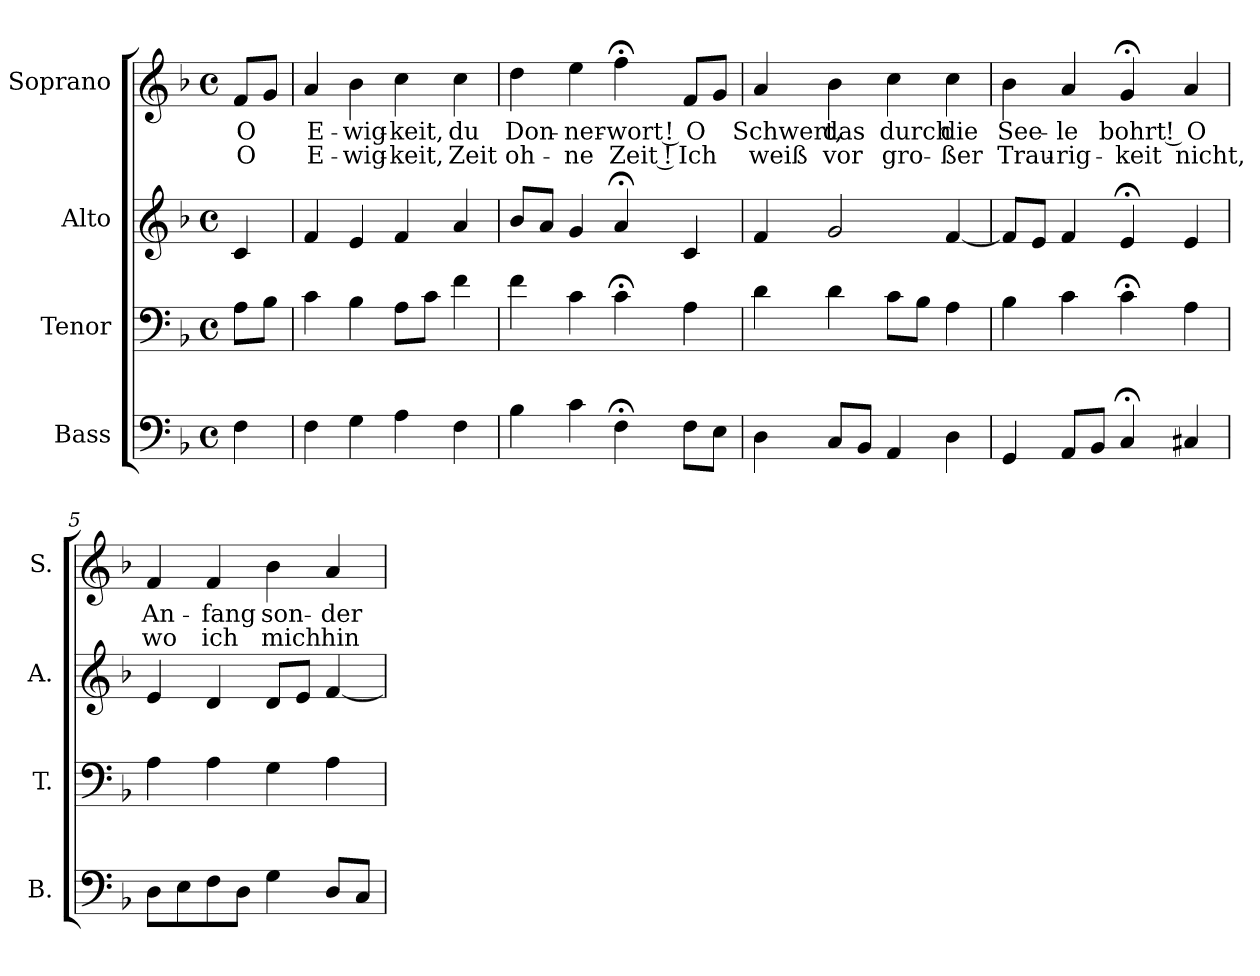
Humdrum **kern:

**kern	**kern	**kern	**kern	**text	**text
*part4	*part3	*part2	*part1	*part1	*part1
*staff4	*staff3	*staff2	*staff1	*staff1	*staff1
*I"Bass	*I"Tenor	*I"Alto	*I"Soprano	*	*
*I'B.	*I'T.	*I'A.	*I'S.	*	*
*clefF4	*clefF4	*clefG2	*clefG2	*	*
*k[b-]	*k[b-]	*k[b-]	*k[b-]	*	*
*F:	*F:	*F:	*F:	*	*
*M4/4	*M4/4	*M4/4	*M4/4	*	*
*met(c)	*met(c)	*met(c)	*met(c)	*	*
=	=	=	=	=	=
4F\	8A\L	4c/	8f/L	O	O
.	8B-\J	.	8g/J	.	.
=1	=1	=1	=1	=1	=1
4F\	4c\	4f/	4a/	E-	E-
4G\	4B-\	4e/	4b-\	-wig-	-wig-
4A\	8A\L	4f/	4cc\	-keit,	-keit,
.	8c\J	.	.	.	.
4F\	4f\	4a/	4cc\	du	Zeit
=2	=2	=2	=2	=2	=2
4B-\	4f\	8b-/L	4dd\	Don-	oh-
.	.	8a/J	.	.	.
4c\	4c\	4g/	4ee\	-ner-	-ne
4F;<\	4c;<\	4a;</	4ff;<\	-wort !	Zeit !
8F\L	4A\	4c/	8f/L	O	Ich
8E\J	.	.	8g/J	.	.
=3	=3	=3	=3	=3	=3
4D\	4d\	4f/	4a/	Schwert,	weiß
8C/L	4d\	2g/	4b-\	das	vor
8BB-/J	.	.	.	.	.
4AA/	8c\L	.	4cc\	durch	gro-
.	8B-\J	.	.	.	.
4D\	4A\	[4f/	4cc\	die	-ßer
!!LO:LB:g=z
=4	=4	=4	=4	=4	=4
4GG/	4B-\	8f/L]	4b-\	See-	Trau-
.	.	8e/J	.	.	.
8AA/L	4c\	4f/	4a/	-le	-rig-
8BB-/J	.	.	.	.	.
4C;</	4c;<\	4e;</	4g;</	bohrt !	-keit
4C#X/	4A\	4e/	4a/	O	nicht,
=5	=5	=5	=5	=5	=5
8D\L	4A\	4e/	4f/	An-	wo
8E\	.	.	.	.	.
8F\	4A\	4d/	4f/	-fang	ich
8D\J	.	.	.	.	.
4G\	4G\	8d/L	4b-\	son-	mich
.	.	8e/J	.	.	.
8D/L	4A\	[4f/	4a/	-der	hin-
8C/J	.	.	.	.	.
=	=	=	=	=	=
*-	*-	*-	*-	*-	*-
